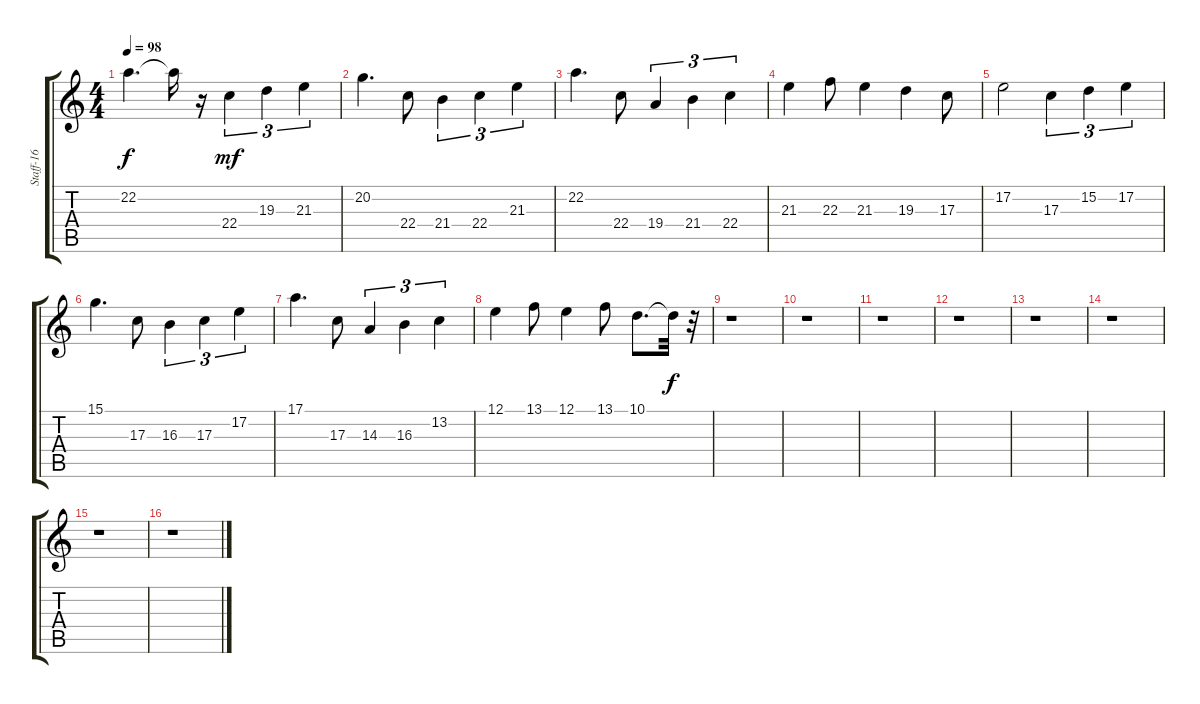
\track ("Staff-16" "Staff-16") {instrument sitar}
\staff {score tabs}
\tuning (E4 B3 G3 D3 A2 E2) {hide}
\ts (4 4)
\tempo 98
\clef g2
\ks c
22.2{t}.4{d dy f} 22.2{t}.16 r.16 22.4.4{tu (3 2) dy mf volume 12 instrument mutedtrumpet} 19.3.4{tu (3 2)} 21.3.4{tu (3 2)} |
20.2.4{d} 22.4.8{instrument trumpet} 21.4.4{tu (3 2)} 22.4.4{tu (3 2)} 21.3.4{tu (3 2)} |
22.2.4{d} 22.4.8{instrument mutedtrumpet} 19.4.4{tu (3 2)} 21.4.4{tu (3 2)} 22.4.4{tu (3 2)} |
21.3.4 22.3.8 21.3.4 19.3.4 17.3.8 |
17.2.2 17.3.4{tu (3 2)} 15.2.4{tu (3 2)} 17.2.4{tu (3 2)} |
15.1.4{d} 17.3.8{instrument trumpet} 16.3.4{tu (3 2)} 17.3.4{tu (3 2)} 17.2.4{tu (3 2)} |
17.1.4{d} 17.3.8{instrument mutedtrumpet} 14.3.4{tu (3 2)} 16.3.4{tu (3 2)} 13.2.4{tu (3 2)} |
12.1.4 13.1.8{volume 12} 12.1.4{volume 12} 13.1.8{volume 9} 10.1.8{d volume 8} 10.1{t}.32{dy f} r.32 |
r.1 |
r.1 |
r.1 |
r.1 |
r.1 |
r.1 |
r.1 |
r.1
